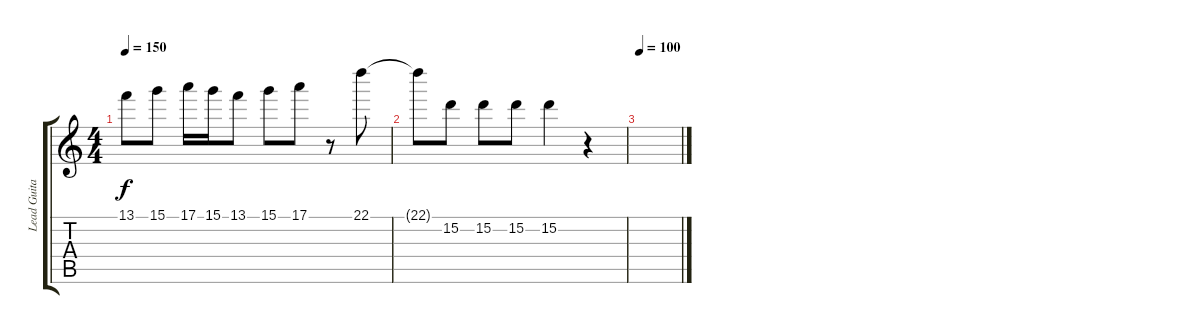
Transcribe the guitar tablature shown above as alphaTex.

\track ("Lead Guitar" "Lead Guita") {instrument distortionguitar}
\staff {score tabs}
\tuning (E4 B3 G3 D3 A2 E2) {hide}
\ts (4 4)
\tempo 150
\clef g2
\ks c
13.1.8{dy f} 15.1.8 17.1.16 15.1.16 13.1.8 15.1.8 17.1.8 r.8 22.1.8 |
22.1{t}.8 15.2.8 15.2.8 15.2.8 15.2.4 r.4 |
\tempo 100
